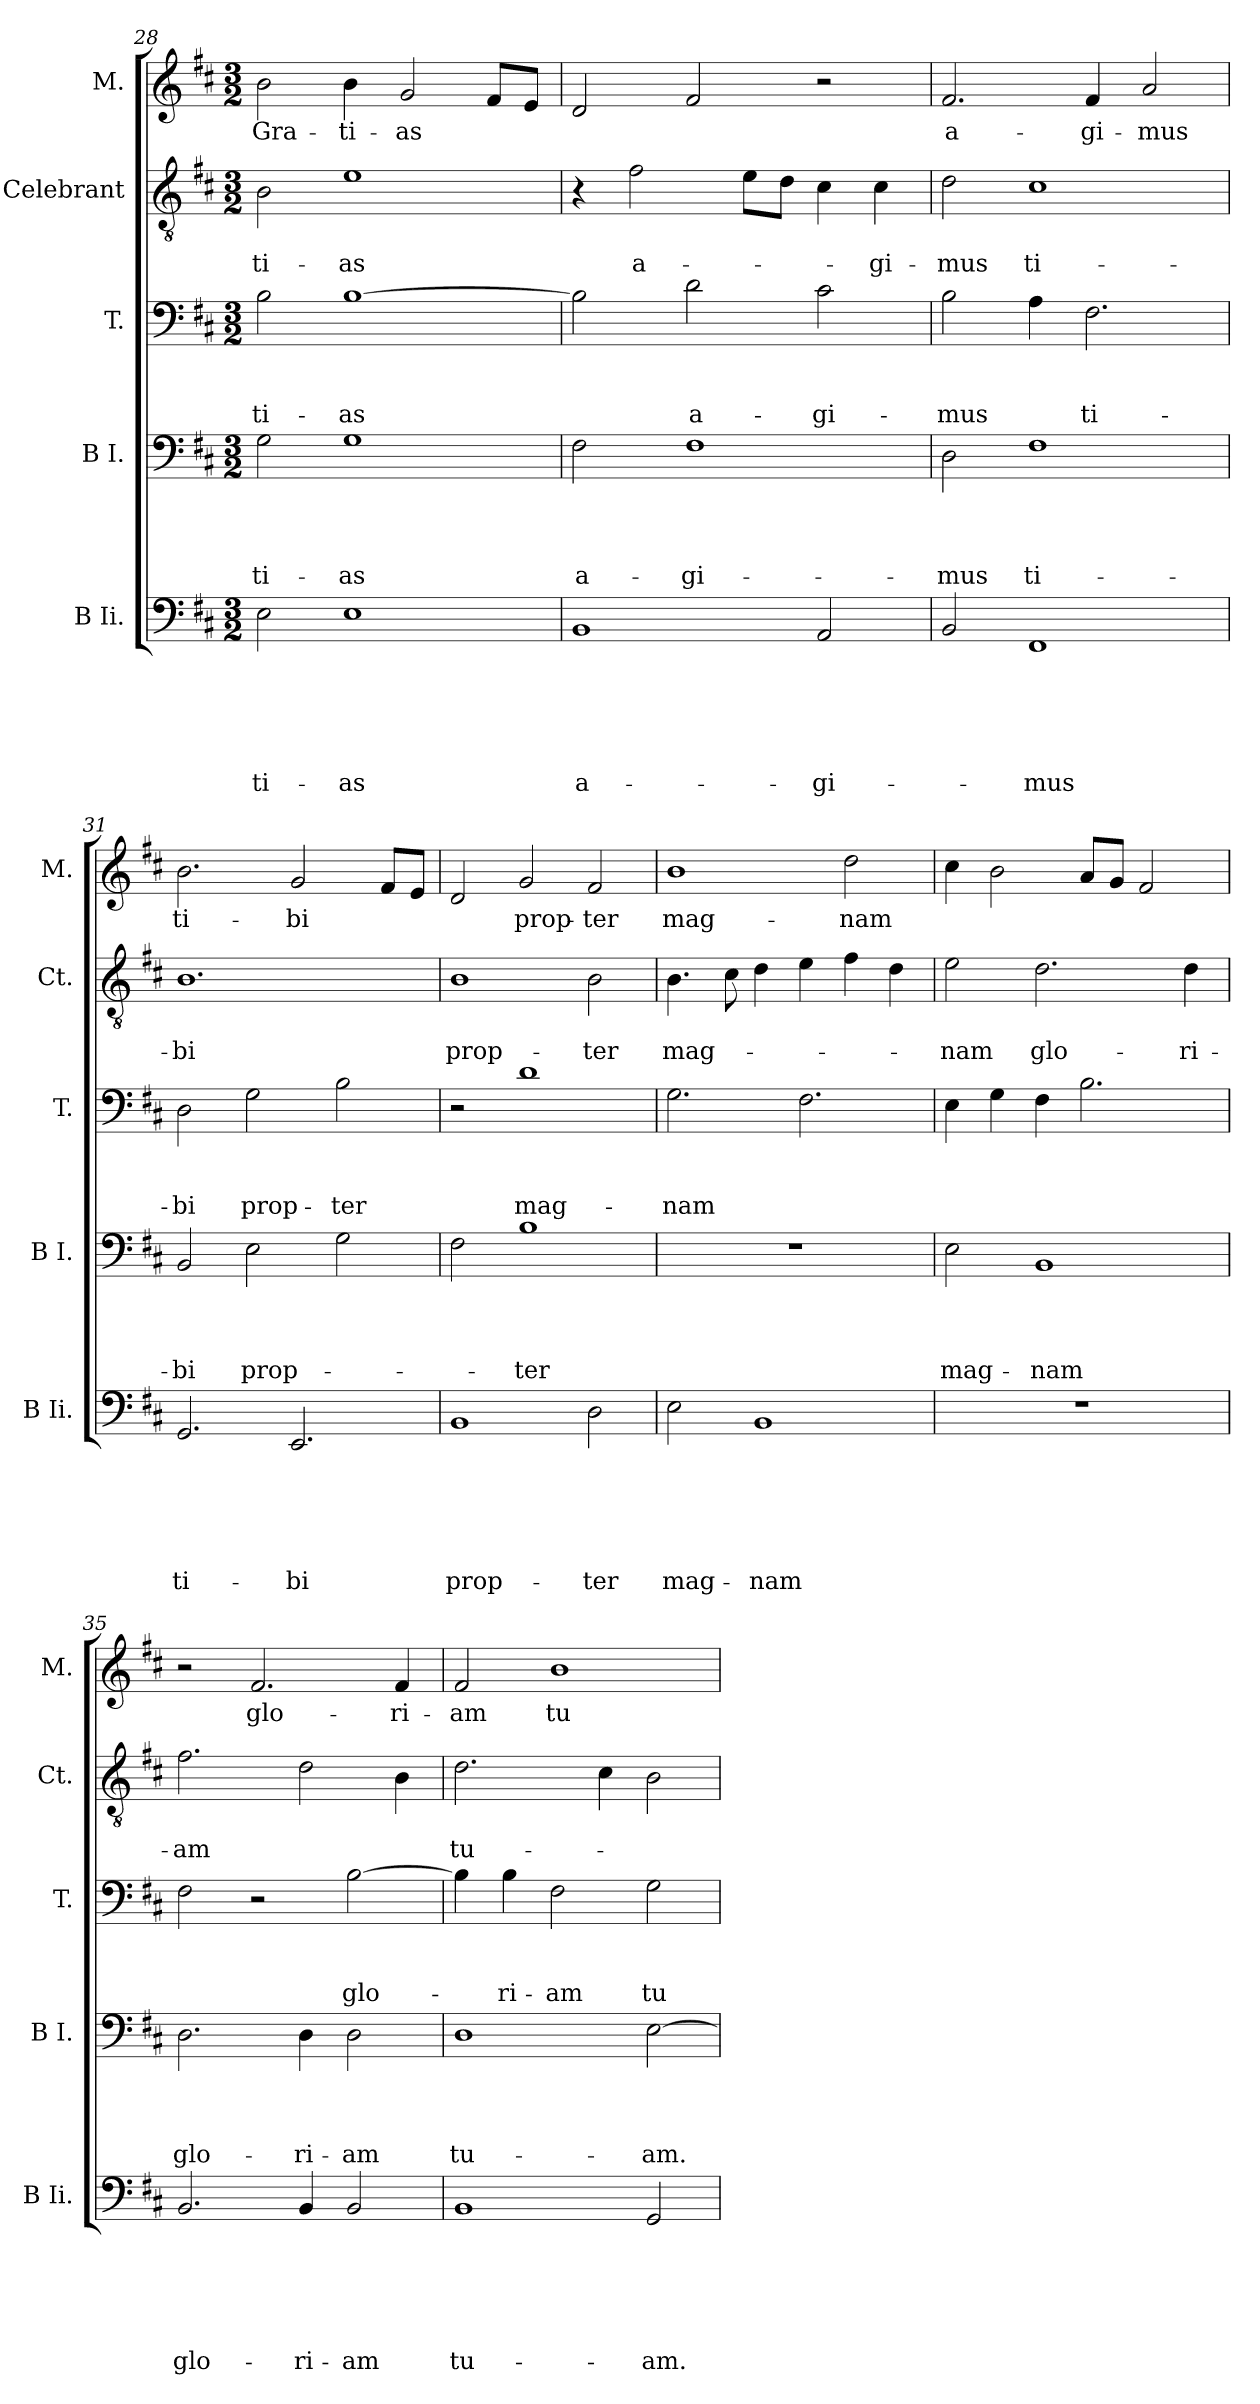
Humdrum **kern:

**kern	**text	**text	**text	**text	**text	**text	**kern	**text	**text	**text	**text	**kern	**text	**text	**text	**kern	**text	**text	**kern	**text
*part5	*part5	*part5	*part5	*part5	*part5	*part5	*part4	*part4	*part4	*part4	*part4	*part3	*part3	*part3	*part3	*part2	*part2	*part2	*part1	*part1
*staff5	*staff5	*staff5	*staff5	*staff5	*staff5	*staff5	*staff4	*staff4	*staff4	*staff4	*staff4	*staff3	*staff3	*staff3	*staff3	*staff2	*staff2	*staff2	*staff1	*staff1
*I"B Ii.	*	*	*	*	*	*	*I"B I.	*	*	*	*	*I"T.	*	*	*	*I"Celebrant	*	*	*I"M.	*
*I'B Ii.	*	*	*	*	*	*	*I'B I.	*	*	*	*	*I'T.	*	*	*	*I'Ct.	*	*	*I'M.	*
*clefF4	*	*	*	*	*	*	*clefF4	*	*	*	*	*clefF4	*	*	*	*clefGv2	*	*	*clefG2	*
*k[f#c#]	*	*	*	*	*	*	*k[f#c#]	*	*	*	*	*k[f#c#]	*	*	*	*k[f#c#]	*	*	*k[f#c#]	*
*D:	*	*	*	*	*	*	*D:	*	*	*	*	*D:	*	*	*	*D:	*	*	*D:	*
*M3/2	*	*	*	*	*	*	*M3/2	*	*	*	*	*M3/2	*	*	*	*M3/2	*	*	*M3/2	*
=28	=28	=28	=28	=28	=28	=28	=28	=28	=28	=28	=28	=28	=28	=28	=28	=28	=28	=28	=28	=28
!	!	!	!	!	!	!LO:LY:b	!	!	!	!	!LO:LY:b	!	!	!	!LO:LY:b	!	!	!LO:LY:b	!	!LO:LY:b
2E\	.	.	.	.	.	-ti-	2G\	.	.	.	-ti-	2B\	.	.	-ti-	2B\	.	-ti-	2b\	Gra-
!	!	!	!	!	!	!LO:LY:b	!	!	!	!	!LO:LY:b	!	!	!	!LO:LY:b	!	!	!LO:LY:b	!	!LO:LY:b
1E	.	.	.	.	.	-as	1G	.	.	.	-as	[>1B	.	.	-as	1e	.	-as	4b\	-ti-
!	!	!	!	!	!	!	!	!	!	!	!	!	!	!	!	!	!	!	!	!LO:LY:b
.	.	.	.	.	.	.	.	.	.	.	.	.	.	.	.	.	.	.	2g/	-as
.	.	.	.	.	.	.	.	.	.	.	.	.	.	.	.	.	.	.	8f#/L	.
.	.	.	.	.	.	.	.	.	.	.	.	.	.	.	.	.	.	.	8e/J	.
=29	=29	=29	=29	=29	=29	=29	=29	=29	=29	=29	=29	=29	=29	=29	=29	=29	=29	=29	=29	=29
!	!	!	!	!	!	!LO:LY:b:rj	!	!	!	!	!LO:LY:b	!	!	!	!	!	!	!	!	!
1BB	.	.	.	.	.	a-	2F#\	.	.	.	a-	2B\]	.	.	.	4r	.	.	2d/	.
!	!	!	!	!	!	!	!	!	!	!	!	!	!	!	!	!	!	!LO:LY:b	!	!
.	.	.	.	.	.	.	.	.	.	.	.	.	.	.	.	2f#\	.	a-	.	.
!	!	!	!	!	!	!	!	!	!	!	!LO:LY:b	!	!	!	!LO:LY:b	!	!	!	!	!
.	.	.	.	.	.	.	1F#	.	.	.	-gi-	2d\	.	.	a-	.	.	.	2f#/	.
.	.	.	.	.	.	.	.	.	.	.	.	.	.	.	.	8e\L	.	.	.	.
.	.	.	.	.	.	.	.	.	.	.	.	.	.	.	.	8d\J	.	.	.	.
!	!	!	!	!	!	!LO:LY:b	!	!	!	!	!	!	!	!	!LO:LY:b	!	!	!	!	!
2AA/	.	.	.	.	.	-gi-	.	.	.	.	.	2c#\	.	.	-gi-	4c#\	.	.	2r	.
!	!	!	!	!	!	!	!	!	!	!	!	!	!	!	!	!	!	!LO:LY:b	!	!
.	.	.	.	.	.	.	.	.	.	.	.	.	.	.	.	4c#\	.	-gi-	.	.
!!LO:PB:g=z
=30	=30	=30	=30	=30	=30	=30	=30	=30	=30	=30	=30	=30	=30	=30	=30	=30	=30	=30	=30	=30
!	!	!	!	!	!	!	!	!	!	!	!LO:LY:b	!	!	!	!LO:LY:b	!	!	!LO:LY:b	!	!LO:LY:b
2BB/	.	.	.	.	.	.	2D\	.	.	.	-mus	2B\	.	.	-mus	2d\	.	-mus	2.f#/	a-
!	!	!	!	!	!	!LO:LY:b	!	!	!	!	!LO:LY:b	!	!	!	!	!	!	!LO:LY:b	!	!
1FF#	.	.	.	.	.	-mus	1F#	.	.	.	ti-	4A\	.	.	.	1c#	.	ti-	.	.
!	!	!	!	!	!	!	!	!	!	!	!	!	!	!	!LO:LY:b	!	!	!	!	!LO:LY:b
.	.	.	.	.	.	.	.	.	.	.	.	2.F#\	.	.	ti-	.	.	.	4f#/	-gi-
!	!	!	!	!	!	!	!	!	!	!	!	!	!	!	!	!	!	!	!	!LO:LY:b
.	.	.	.	.	.	.	.	.	.	.	.	.	.	.	.	.	.	.	2a/	-mus
=31	=31	=31	=31	=31	=31	=31	=31	=31	=31	=31	=31	=31	=31	=31	=31	=31	=31	=31	=31	=31
!	!	!	!	!	!	!LO:LY:b	!	!	!	!	!LO:LY:b	!	!	!	!LO:LY:b	!	!	!LO:LY:b	!	!LO:LY:b
2.GG/	.	.	.	.	.	ti-	2BB/	.	.	.	-bi	2D\	.	.	-bi	1.B	.	-bi	2.b\	ti-
!	!	!	!	!	!	!	!	!	!	!	!LO:LY:b	!	!	!	!LO:LY:b	!	!	!	!	!
.	.	.	.	.	.	.	2E\	.	.	.	prop-	2G\	.	.	prop-	.	.	.	.	.
!	!	!	!	!	!	!LO:LY:b	!	!	!	!	!	!	!	!	!	!	!	!	!	!LO:LY:b
2.EE/	.	.	.	.	.	-bi	.	.	.	.	.	.	.	.	.	.	.	.	2g/	-bi
!	!	!	!	!	!	!	!	!	!	!	!	!	!	!	!LO:LY:b	!	!	!	!	!
.	.	.	.	.	.	.	2G\	.	.	.	.	2B\	.	.	-ter	.	.	.	.	.
.	.	.	.	.	.	.	.	.	.	.	.	.	.	.	.	.	.	.	8f#/L	.
.	.	.	.	.	.	.	.	.	.	.	.	.	.	.	.	.	.	.	8e/J	.
=32	=32	=32	=32	=32	=32	=32	=32	=32	=32	=32	=32	=32	=32	=32	=32	=32	=32	=32	=32	=32
!	!	!	!	!	!	!LO:LY:b	!	!	!	!	!	!	!	!	!	!	!	!LO:LY:b	!	!
1BB	.	.	.	.	.	prop-	2F#\	.	.	.	.	2r	.	.	.	1B	.	prop-	2d/	.
!	!	!	!	!	!	!	!	!	!	!	!LO:LY:b	!	!	!	!LO:LY:b	!	!	!	!	!LO:LY:b
.	.	.	.	.	.	.	1B	.	.	.	-ter	1d	.	.	mag-	.	.	.	2g/	prop-
!	!	!	!	!	!	!LO:LY:b	!	!	!	!	!	!	!	!	!	!	!	!LO:LY:b	!	!LO:LY:b
2D\	.	.	.	.	.	-ter	.	.	.	.	.	.	.	.	.	2B\	.	-ter	2f#/	-ter
=33	=33	=33	=33	=33	=33	=33	=33	=33	=33	=33	=33	=33	=33	=33	=33	=33	=33	=33	=33	=33
!	!	!	!	!	!	!LO:LY:b	!LO:N:vis=1	!	!	!	!	!	!	!	!LO:LY:b	!	!	!LO:LY:b	!	!LO:LY:b
2E\	.	.	.	.	.	mag-	1.r	.	.	.	.	2.G\	.	.	-nam	4.B\	.	mag-	1b	mag-
.	.	.	.	.	.	.	.	.	.	.	.	.	.	.	.	8c#\	.	.	.	.
!	!	!	!	!	!	!LO:LY:b	!	!	!	!	!	!	!	!	!	!	!	!	!	!
1BB	.	.	.	.	.	-nam	.	.	.	.	.	.	.	.	.	4d\	.	.	.	.
.	.	.	.	.	.	.	.	.	.	.	.	2.F#\	.	.	.	4e\	.	.	.	.
!	!	!	!	!	!	!	!	!	!	!	!	!	!	!	!	!	!	!	!	!LO:LY:b
.	.	.	.	.	.	.	.	.	.	.	.	.	.	.	.	4f#\	.	.	2dd\	-nam
.	.	.	.	.	.	.	.	.	.	.	.	.	.	.	.	4d\	.	.	.	.
=34	=34	=34	=34	=34	=34	=34	=34	=34	=34	=34	=34	=34	=34	=34	=34	=34	=34	=34	=34	=34
!LO:N:vis=1	!	!	!	!	!	!	!	!	!	!	!LO:LY:b	!	!	!	!	!	!	!LO:LY:b	!	!
1.r	.	.	.	.	.	.	2E\	.	.	.	mag-	4E\	.	.	.	2e\	.	-nam	4cc#\	.
.	.	.	.	.	.	.	.	.	.	.	.	4G\	.	.	.	.	.	.	2b\	.
!	!	!	!	!	!	!	!	!	!	!	!LO:LY:b	!	!	!	!	!	!	!LO:LY:b	!	!
.	.	.	.	.	.	.	1BB	.	.	.	-nam	4F#\	.	.	.	2.d\	.	glo-	.	.
.	.	.	.	.	.	.	.	.	.	.	.	2.B\	.	.	.	.	.	.	8a/L	.
.	.	.	.	.	.	.	.	.	.	.	.	.	.	.	.	.	.	.	8g/J	.
.	.	.	.	.	.	.	.	.	.	.	.	.	.	.	.	.	.	.	2f#/	.
!	!	!	!	!	!	!	!	!	!	!	!	!	!	!	!	!	!	!LO:LY:b	!	!
.	.	.	.	.	.	.	.	.	.	.	.	.	.	.	.	4d\	.	-ri-	.	.
=35	=35	=35	=35	=35	=35	=35	=35	=35	=35	=35	=35	=35	=35	=35	=35	=35	=35	=35	=35	=35
!	!	!	!	!	!	!LO:LY:b	!	!	!	!	!LO:LY:b	!	!	!	!	!	!	!LO:LY:b	!	!
2.BB/	.	.	.	.	.	glo-	2.D\	.	.	.	glo-	2F#\	.	.	.	2.f#\	.	-am	2r	.
!	!	!	!	!	!	!	!	!	!	!	!	!	!	!	!	!	!	!	!	!LO:LY:b
.	.	.	.	.	.	.	.	.	.	.	.	2r	.	.	.	.	.	.	2.f#/	glo-
!	!	!	!	!	!	!LO:LY:b	!	!	!	!	!LO:LY:b	!	!	!	!	!	!	!	!	!
4BB/	.	.	.	.	.	-ri-	4D\	.	.	.	-ri-	.	.	.	.	2d\	.	.	.	.
!	!	!	!	!	!	!LO:LY:b:rj	!	!	!	!	!LO:LY:b:rj	!	!	!	!LO:LY:b	!	!	!	!	!
2BB/	.	.	.	.	.	-am	2D\	.	.	.	-am	[<2B\	.	.	glo-	.	.	.	.	.
!	!	!	!	!	!	!	!	!	!	!	!	!	!	!	!	!	!	!	!	!LO:LY:b
.	.	.	.	.	.	.	.	.	.	.	.	.	.	.	.	4B\	.	.	4f#</	-ri-
!!LO:LB:g=z
=36	=36	=36	=36	=36	=36	=36	=36	=36	=36	=36	=36	=36	=36	=36	=36	=36	=36	=36	=36	=36
!	!	!	!	!	!	!LO:LY:b	!	!	!	!	!LO:LY:b	!	!	!	!	!	!	!LO:LY:b	!	!LO:LY:b
1BB	.	.	.	.	.	tu-	1D	.	.	.	tu-	4B\]	.	.	.	2.d\	.	tu-	2f#/	-am
!	!	!	!	!	!	!	!	!	!	!	!	!	!	!	!LO:LY:b	!	!	!	!	!
.	.	.	.	.	.	.	.	.	.	.	.	4B\	.	.	-ri-	.	.	.	.	.
!	!	!	!	!	!	!	!	!	!	!	!	!	!	!	!LO:LY:b	!	!	!	!	!LO:LY:b
.	.	.	.	.	.	.	.	.	.	.	.	2F#\	.	.	-am	.	.	.	1b	tu-
.	.	.	.	.	.	.	.	.	.	.	.	.	.	.	.	4c#\	.	.	.	.
!	!	!	!	!	!	!LO:LY:b	!	!	!	!	!LO:LY:b	!	!	!	!LO:LY:b	!	!	!	!	!
2GG/	.	.	.	.	.	-am.	[>2E\	.	.	.	-am.	2G\	.	.	tu-	2B\	.	.	.	.
=	=	=	=	=	=	=	=	=	=	=	=	=	=	=	=	=	=	=	=	=
*-	*-	*-	*-	*-	*-	*-	*-	*-	*-	*-	*-	*-	*-	*-	*-	*-	*-	*-	*-	*-
